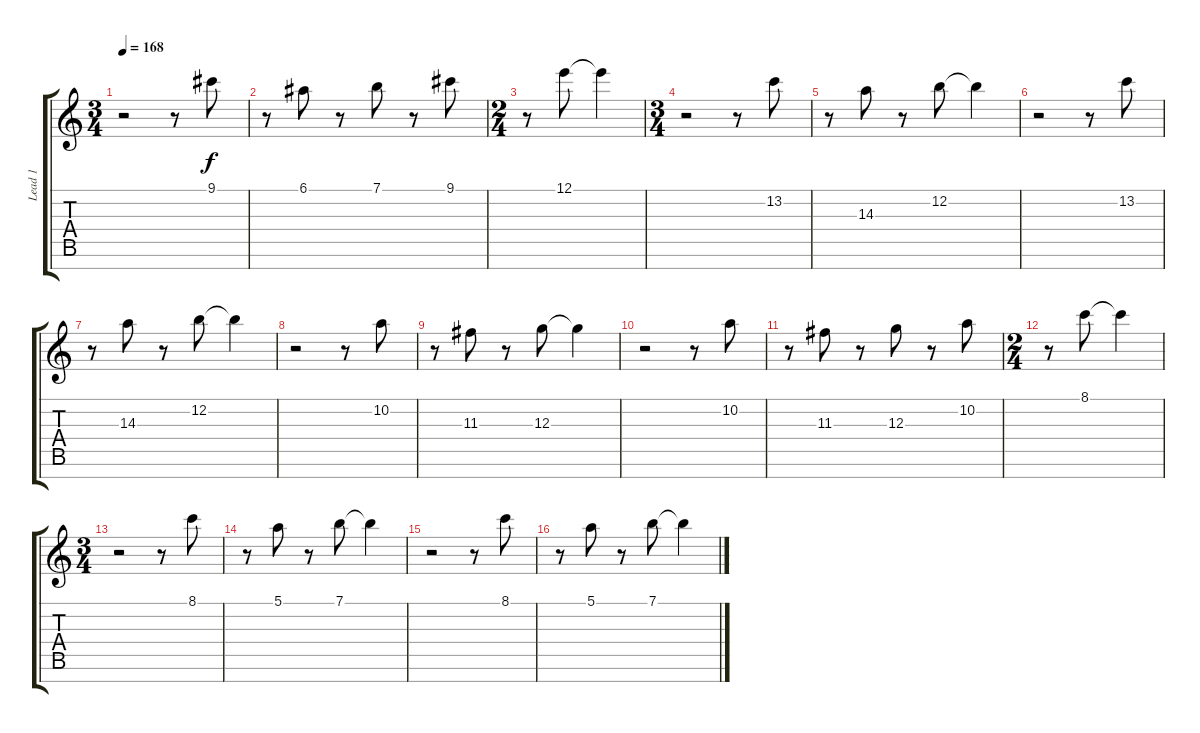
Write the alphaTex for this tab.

\track ("Lead 1" "Lead 1") {instrument overdrivenguitar}
\staff {score tabs}
\tuning (E4 B3 G3 D3 A2 E2 B1) {hide}
\ts (3 4)
\tempo 168
\clef g2
\ks c
r.2{dy f} r.8 9.1.8 |
r.8 6.1.8 r.8 7.1.8 r.8 9.1.8 |
\ts (2 4)
r.8 12.1.8 12.1{t}.4 |
\ts (3 4)
r.2 r.8 13.2.8 |
r.8 14.3.8 r.8 12.2.8 12.2{t}.4 |
r.2 r.8 13.2.8 |
r.8 14.3.8 r.8 12.2.8 12.2{t}.4 |
r.2 r.8 10.2.8 |
r.8 11.3.8 r.8 12.3.8 12.3{t}.4 |
r.2 r.8 10.2.8 |
r.8 11.3.8 r.8 12.3.8 r.8 10.2.8 |
\ts (2 4)
r.8 8.1.8 8.1{t}.4 |
\ts (3 4)
r.2 r.8 8.1.8 |
r.8 5.1.8 r.8 7.1.8 7.1{t}.4 |
r.2 r.8 8.1.8 |
r.8 5.1.8 r.8 7.1.8 7.1{t}.4
